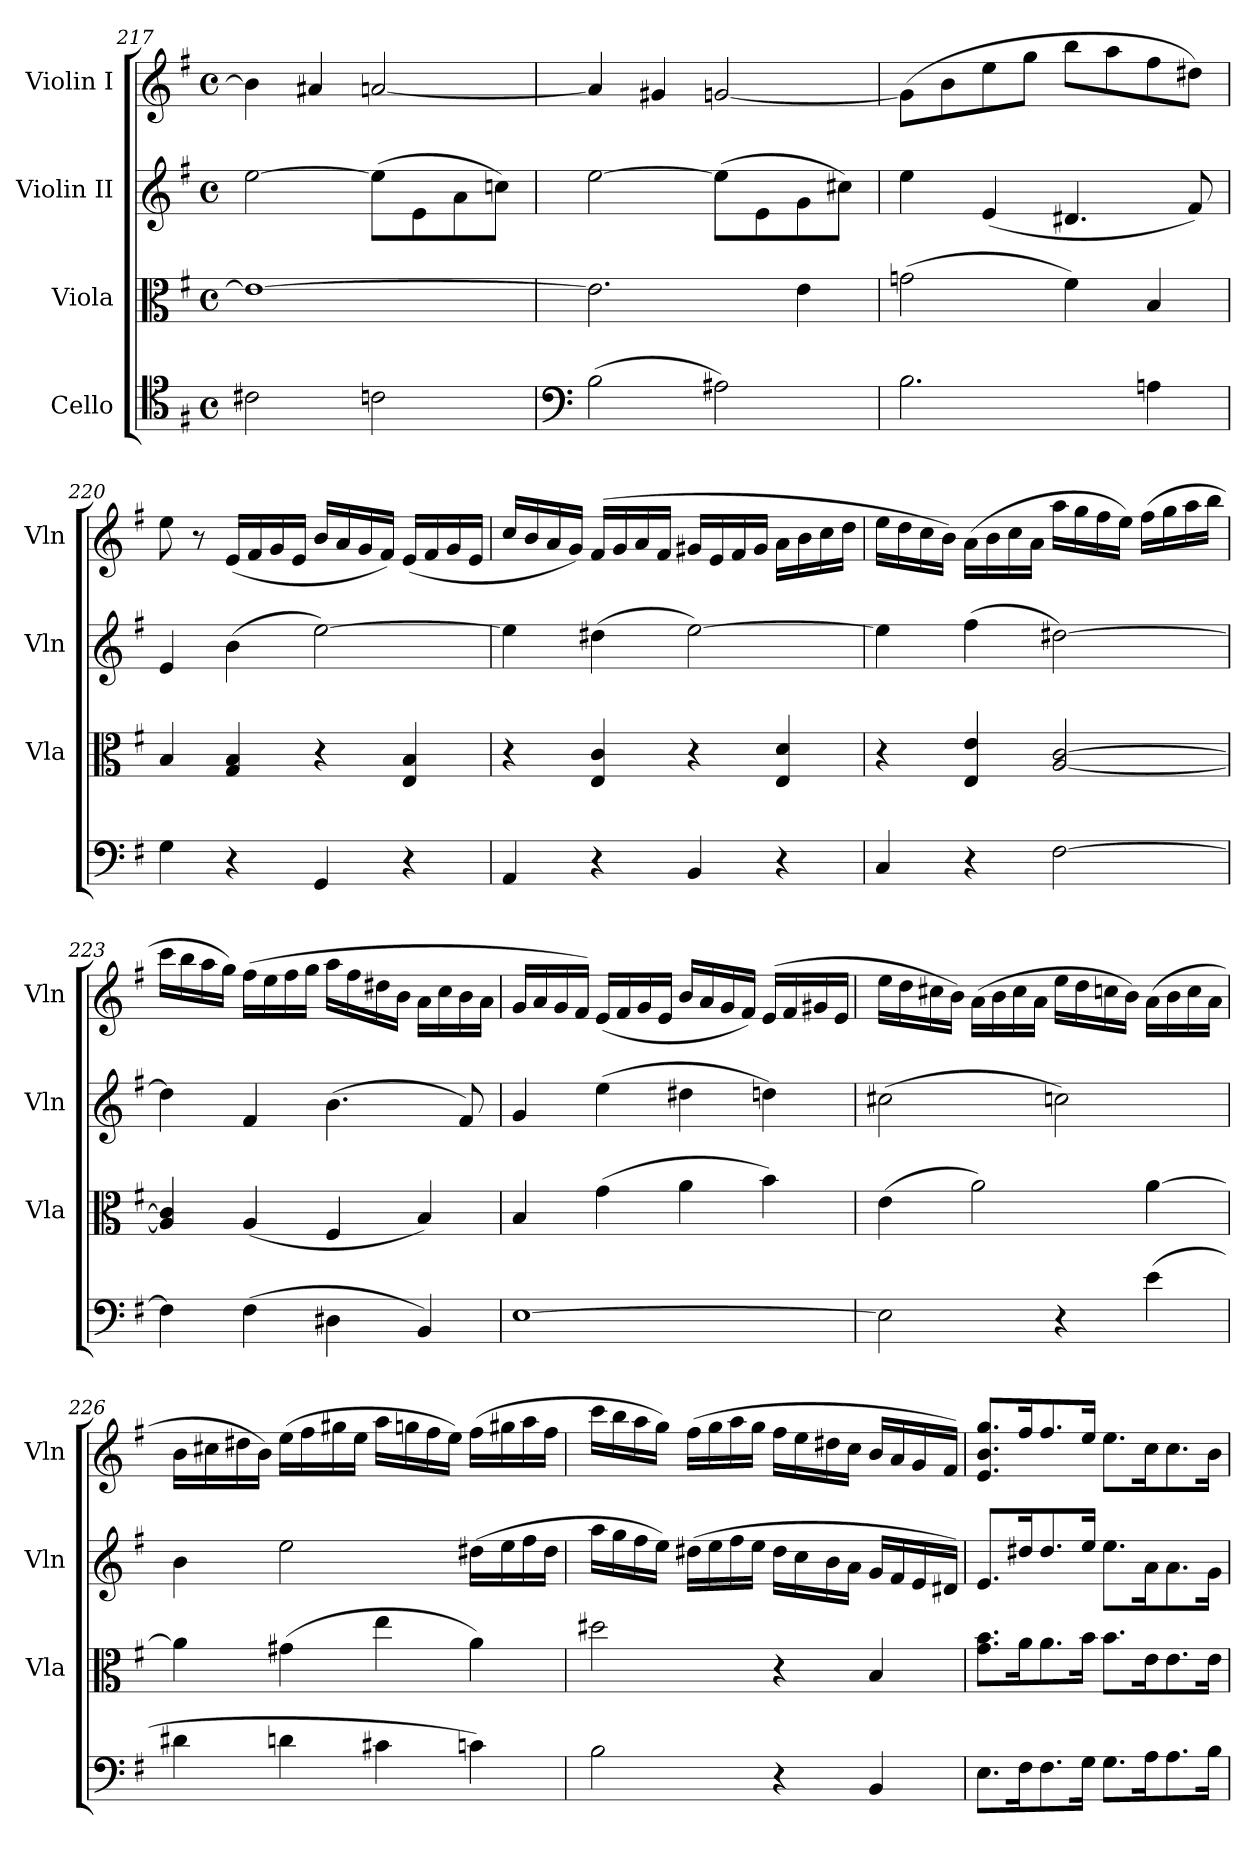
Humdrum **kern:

**kern	**kern	**kern	**kern
*part4	*part3	*part2	*part1
*staff4	*staff3	*staff2	*staff1
*I"Cello	*I"Viola	*I"Violin II	*I"Violin I
*	*I'Vla	*I'Vln	*I'Vln
*clefC4	*clefC3	*clefG2	*clefG2
*k[f#]	*k[f#]	*k[f#]	*k[f#]
*M4/4	*M4/4	*M4/4	*M4/4
*met(c)	*met(c)	*met(c)	*met(c)
=217	=217	=217	=217
2c#X\	1e_	[2ee\	4b\]
.	.	.	4a#X/
2cn\	.	(>8ee\L]	[2an/
.	.	8e\	.
.	.	8a\	.
.	.	8ccn\J)	.
=218	=218	=218	=218
*clefF4	*	*	*
(>2B\	2.e\]	[2ee\	4a/]
.	.	.	4g#X/
2A#X\)	.	(>8ee\L]	[2gn/
.	.	8e\	.
.	4e\	8g\	.
.	.	8cc#X\J)	.
!!LO:LB:g=z
=219	=219	=219	=219
2.B\	(>2gn\	4ee\	(>8g\L]
.	.	.	8b\
.	.	(<4e/	8ee\
.	.	.	8gg\J
.	4f#\)	4.d#X/	8bb\L
.	.	.	8aa\
4An\	4B/	.	8ff#\
.	.	8f#/)	8dd#X\J)
=220	=220	=220	=220
4G\	4B/	4e/	8ee\
.	.	.	8r
4r	4G/ 4B/	(>4b\	(<16e/LL
.	.	.	16f#/
.	.	.	16g/
.	.	.	16e/JJ
4GG/	4r	[2ee\)	16b/LL
.	.	.	16a/
.	.	.	16g/
.	.	.	16f#/JJ)
4r	4E/ 4B/	.	(<16e/LL
.	.	.	16f#/
.	.	.	16g/
.	.	.	16e/JJ
=221	=221	=221	=221
4AA/	4r	4ee\]	16cc/LL
.	.	.	16b/
.	.	.	16a/
.	.	.	16g/JJ)
4r	4E/ 4c/	(>4dd#X\	(>16f#/LL
.	.	.	16g/
.	.	.	16a/
.	.	.	16f#/JJ
4BB/	4r	[2ee\)	16g#X/LL
.	.	.	16e/
.	.	.	16f#/
.	.	.	16g#/JJ
4r	4E/ 4d/	.	16a\LL
.	.	.	16b\
.	.	.	16cc\
.	.	.	16dd\JJ
=222	=222	=222	=222
4C/	4r	4ee\]	16ee\LL
.	.	.	16dd\
.	.	.	16cc\
.	.	.	16b\JJ)
4r	4E/ 4e/	(>4ff#\	(>16a\LL
.	.	.	16b\
.	.	.	16cc\
.	.	.	16a\JJ
[2F#\	[2A/ [2c/	[2dd#X\)	16aa\LL
.	.	.	16gg\
.	.	.	16ff#\
.	.	.	16ee\JJ)
.	.	.	(>16ff#\LL
.	.	.	16gg\
.	.	.	16aa\
.	.	.	16bb\JJ
=223	=223	=223	=223
4F#\]	4A/] 4c/]	4dd#\]	16ccc\LL
.	.	.	16bb\
.	.	.	16aa\
.	.	.	16gg\JJ)
(>4F#\	(<4A/	4f#/	(>16ff#\LL
.	.	.	16ee\
.	.	.	16ff#\
.	.	.	16gg\JJ
4D#X\	4F#/	(>4.b\	16aa\LL
.	.	.	16ff#\
.	.	.	16dd#X\
.	.	.	16b\JJ
4BB/)	4B/)	.	16a\LL
.	.	.	16cc\
.	.	8f#/)	16b\
.	.	.	16a\JJ
!!LO:LB:g=z
=224	=224	=224	=224
[1E	4B/	4g/	16g/LL
.	.	.	16a/
.	.	.	16g/
.	.	.	16f#/JJ)
.	(>4g\	(>4ee\	(<16e/LL
.	.	.	16f#/
.	.	.	16g/
.	.	.	16e/JJ
.	4a\	4dd#X\	16b/LL
.	.	.	16a/
.	.	.	16g/
.	.	.	16f#/JJ)
.	4b\)	4ddn\)	(>16e/LL
.	.	.	16f#/
.	.	.	16g#X/
.	.	.	16e/JJ
=225	=225	=225	=225
2E\]	(>4e\	(>2cc#X\	16ee\LL
.	.	.	16dd\
.	.	.	16cc#X\
.	.	.	16b\JJ)
.	2a\)	.	(>16a\LL
.	.	.	16b\
.	.	.	16cc#\
.	.	.	16a\JJ
4r	.	2ccn\)	16ee\LL
.	.	.	16dd\
.	.	.	16ccn\
.	.	.	16b\JJ)
(>4e\	[4a\	.	(>16a\LL
.	.	.	16b\
.	.	.	16cc\
.	.	.	16a\JJ
=226	=226	=226	=226
4d#X\	4a\]	4b\	16b\LL
.	.	.	16cc#X\
.	.	.	16dd#X\
.	.	.	16b\JJ)
4dn\	(>4g#X\	2ee\	(>16ee\LL
.	.	.	16ff#\
.	.	.	16gg#X\
.	.	.	16ee\JJ
4c#X\	4ee\	.	16aa\LL
.	.	.	16ggn\
.	.	.	16ff#\
.	.	.	16ee\JJ)
4cn\)	4a\)	(>16dd#X\LL	(>16ff#\LL
.	.	16ee\	16gg#X\
.	.	16ff#\	16aa\
.	.	16dd#\JJ	16ff#\JJ
=227	=227	=227	=227
2B\	2dd#X\	16aa\LL	16ccc\LL
.	.	16gg\	16bb\
.	.	16ff#\	16aa\
.	.	16ee\JJ)	16gg\JJ)
.	.	(>16dd#X\LL	(>16ff#\LL
.	.	16ee\	16gg\
.	.	16ff#\	16aa\
.	.	16ee\JJ	16gg\JJ
4r	4r	16dd#\LL	16ff#\LL
.	.	16cc\	16ee\
.	.	16b\	16dd#X\
.	.	16a\JJ	16cc\JJ
4BB/	4B/	16g/LL	16b/LL
.	.	16f#/	16a/
.	.	16e/	16g/
.	.	16d#X/JJ)	16f#/JJ)
!!LO:LB:g=z
=228	=228	=228	=228
8.E\L	8.g\ 8.b\L	8.e/L	8.e/ 8.b/ 8.gg/L
16F#\K	16a\K	16dd#X/K	16ff#/K
8.F#\	8.a\	8.dd#/	8.ff#/
16G\Jk	16b\Jk	16ee/Jk	16ee/Jk
8.G\L	8.b\L	8.ee\L	8.ee\L
16A\K	16e\K	16a\K	16cc\K
8.A\	8.e\	8.a\	8.cc\
16B\Jk	16e\Jk	16g\Jk	16b\Jk
=	=	=	=
*-	*-	*-	*-
